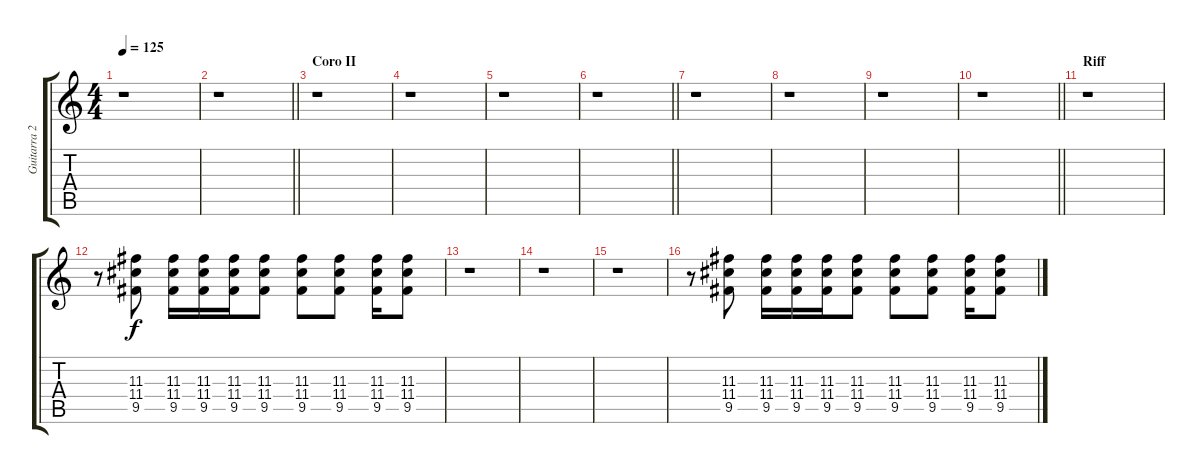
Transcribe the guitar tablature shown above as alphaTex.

\track ("Guitarra 2" "Guitarra 2") {instrument distortionguitar}
\staff {score tabs}
\tuning (E4 B3 G3 D3 A2 E2) {hide}
\ts (4 4)
\tempo 125
\clef g2
\ks c
r.1{dy f} |
\barLineRight lightlight
r.1 |
\section ("" "Coro II")
r.1 |
r.1 |
r.1 |
\barLineRight lightlight
r.1 |
r.1 |
r.1 |
r.1 |
\barLineRight lightlight
r.1 |
\section ("" "Riff")
r.1 |
r.8 (11.3 11.4 9.5).8 (11.3 11.4 9.5).16 (11.3 11.4 9.5).16 (11.3 11.4 9.5).16 (11.3 11.4 9.5).8 (11.3 11.4 9.5).8 (11.3 11.4 9.5).8 (11.3 11.4 9.5).16 (11.3 11.4 9.5).8 |
r.1 |
r.1 |
r.1 |
r.8 (11.3 11.4 9.5).8 (11.3 11.4 9.5).16 (11.3 11.4 9.5).16 (11.3 11.4 9.5).16 (11.3 11.4 9.5).8 (11.3 11.4 9.5).8 (11.3 11.4 9.5).8 (11.3 11.4 9.5).16 (11.3 11.4 9.5).8
